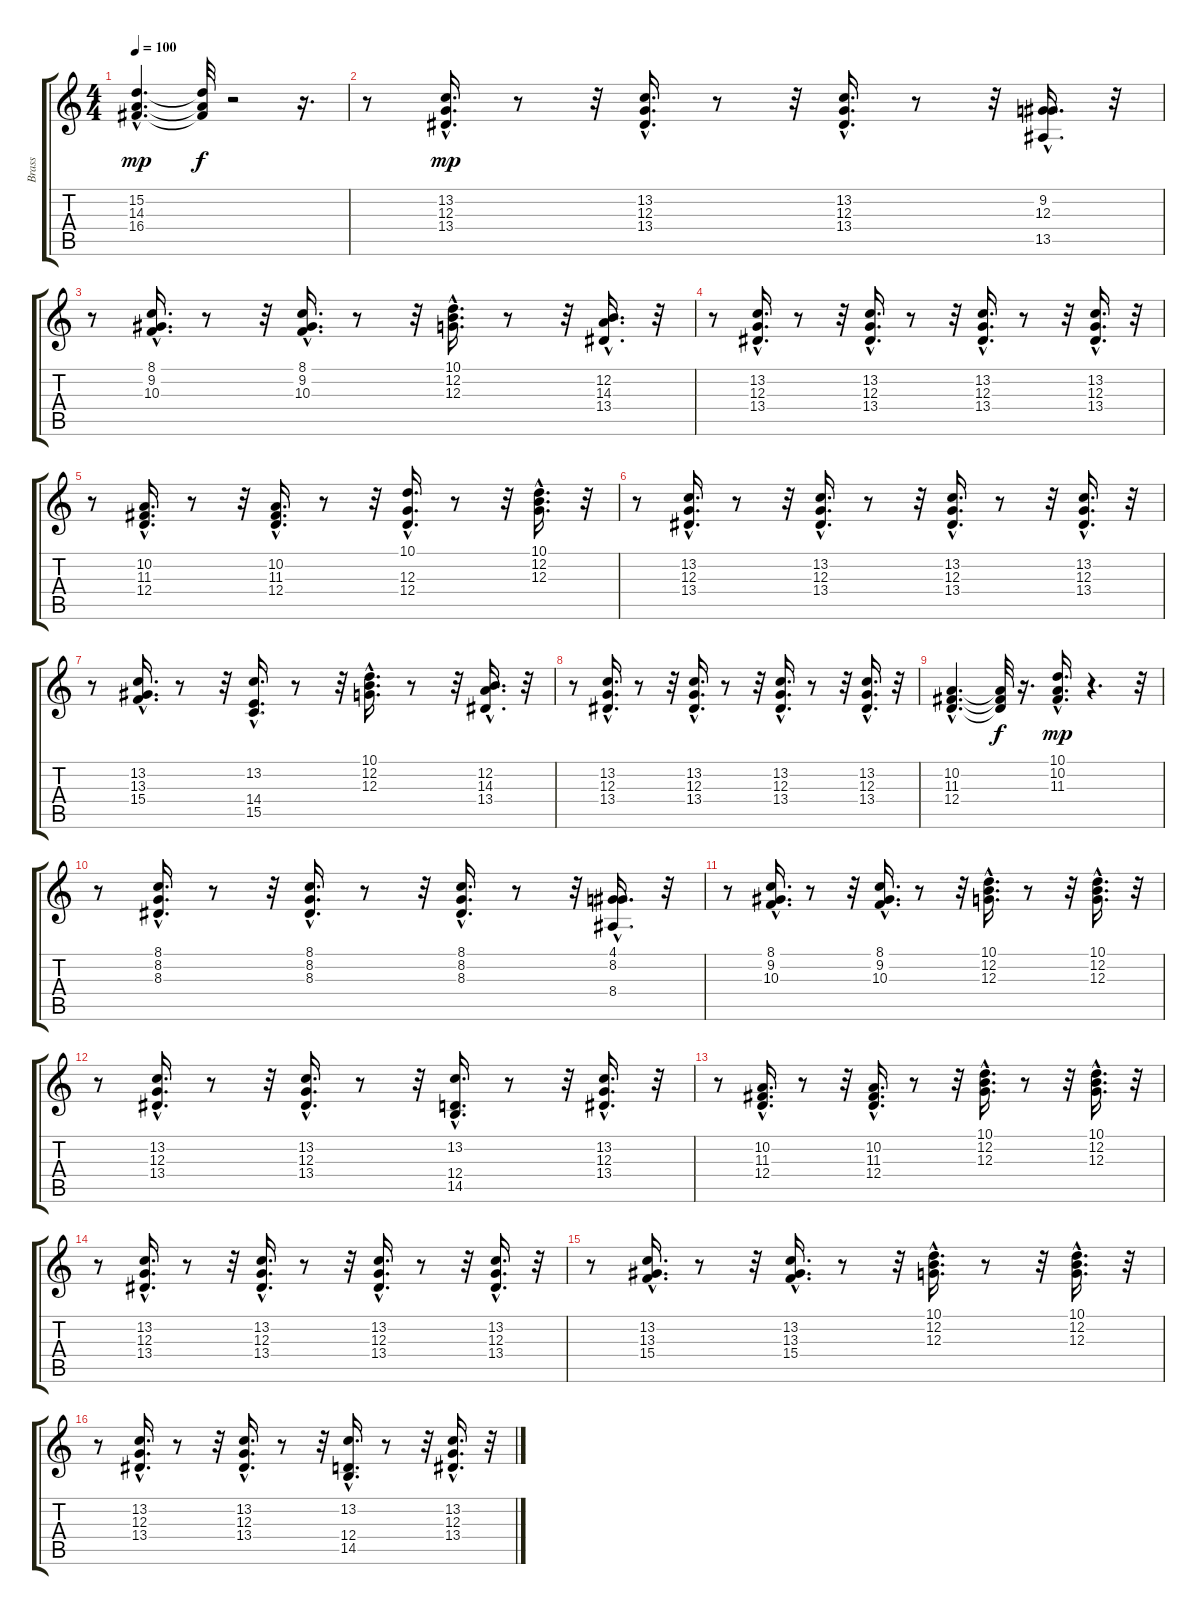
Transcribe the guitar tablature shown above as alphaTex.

\track ("Brass" "Brass") {instrument brasssection}
\staff {score tabs}
\tuning (E4 B3 G3 D3 A2 E2) {hide}
\ts (4 4)
\tempo 100
\clef g2
\ks c
(15.2{hac} 14.3{hac} 16.4{hac}).4{d dy mp} (15.2{t} 14.3{t} 16.4{t}).32{dy f} r.2 r.16{d} |
r.8 (13.2{hac} 12.3{hac} 13.4{hac}).16{d dy mp} r.8 r.32 (13.2{hac} 12.3{hac} 13.4{hac}).16{d} r.8 r.32 (13.2{hac} 12.3{hac} 13.4{hac}).16{d} r.8 r.32 (9.2{hac} 12.3{hac} 13.5{hac}).16{d} r.32 |
r.8 (8.1{hac} 9.2{hac} 10.3{hac}).16{d} r.8 r.32 (8.1{hac} 9.2{hac} 10.3{hac}).16{d} r.8 r.32 (10.1{hac} 12.2{hac} 12.3{hac}).16{d} r.8 r.32 (12.2{hac} 14.3{hac} 13.4{hac}).16{d} r.32 |
r.8 (13.2{hac} 12.3{hac} 13.4{hac}).16{d} r.8 r.32 (13.2{hac} 12.3{hac} 13.4{hac}).16{d} r.8 r.32 (13.2{hac} 12.3{hac} 13.4{hac}).16{d} r.8 r.32 (13.2{hac} 12.3{hac} 13.4{hac}).16{d} r.32 |
r.8 (10.2{hac} 11.3{hac} 12.4{hac}).16{d} r.8 r.32 (10.2{hac} 11.3{hac} 12.4{hac}).16{d} r.8 r.32 (10.1{hac} 12.3{hac} 12.4{hac}).16{d} r.8 r.32 (10.1{hac} 12.2{hac} 12.3{hac}).16{d} r.32 |
r.8 (13.2{hac} 12.3{hac} 13.4{hac}).16{d} r.8 r.32 (13.2{hac} 12.3{hac} 13.4{hac}).16{d} r.8 r.32 (13.2{hac} 12.3{hac} 13.4{hac}).16{d} r.8 r.32 (13.2{hac} 12.3{hac} 13.4{hac}).16{d} r.32 |
r.8 (13.2{hac} 13.3{hac} 15.4{hac}).16{d} r.8 r.32 (13.2{hac} 14.4{hac} 15.5{hac}).16{d} r.8 r.32 (10.1{hac} 12.2{hac} 12.3{hac}).16{d} r.8 r.32 (12.2{hac} 14.3{hac} 13.4{hac}).16{d} r.32 |
r.8 (13.2{hac} 12.3{hac} 13.4{hac}).16{d} r.8 r.32 (13.2{hac} 12.3{hac} 13.4{hac}).16{d} r.8 r.32 (13.2{hac} 12.3{hac} 13.4{hac}).16{d} r.8 r.32 (13.2{hac} 12.3{hac} 13.4{hac}).16{d} r.32 |
(10.2{hac} 11.3{hac} 12.4{hac}).4{d} (10.2{t} 11.3{t} 12.4{t}).32{dy f} r.16{d} (10.1{hac} 10.2{hac} 11.3{hac}).16{d dy mp} r.4{d} r.32 |
r.8 (8.1{hac} 8.2{hac} 8.3{hac}).16{d} r.8 r.32 (8.1{hac} 8.2{hac} 8.3{hac}).16{d} r.8 r.32 (8.1{hac} 8.2{hac} 8.3{hac}).16{d} r.8 r.32 (4.1{hac} 8.2{hac} 8.4{hac}).16{d} r.32 |
r.8 (8.1{hac} 9.2{hac} 10.3{hac}).16{d} r.8 r.32 (8.1{hac} 9.2{hac} 10.3{hac}).16{d} r.8 r.32 (10.1{hac} 12.2{hac} 12.3{hac}).16{d} r.8 r.32 (10.1{hac} 12.2{hac} 12.3{hac}).16{d} r.32 |
r.8 (13.2{hac} 12.3{hac} 13.4{hac}).16{d} r.8 r.32 (13.2{hac} 12.3{hac} 13.4{hac}).16{d} r.8 r.32 (13.2{hac} 12.4{hac} 14.5{hac}).16{d} r.8 r.32 (13.2{hac} 12.3{hac} 13.4{hac}).16{d} r.32 |
r.8 (10.2{hac} 11.3{hac} 12.4{hac}).16{d} r.8 r.32 (10.2{hac} 11.3{hac} 12.4{hac}).16{d} r.8 r.32 (10.1{hac} 12.2{hac} 12.3{hac}).16{d} r.8 r.32 (10.1{hac} 12.2{hac} 12.3{hac}).16{d} r.32 |
r.8 (13.2{hac} 12.3{hac} 13.4{hac}).16{d} r.8 r.32 (13.2{hac} 12.3{hac} 13.4{hac}).16{d} r.8 r.32 (13.2{hac} 12.3{hac} 13.4{hac}).16{d} r.8 r.32 (13.2{hac} 12.3{hac} 13.4{hac}).16{d} r.32 |
r.8 (13.2{hac} 13.3{hac} 15.4{hac}).16{d} r.8 r.32 (13.2{hac} 13.3{hac} 15.4{hac}).16{d} r.8 r.32 (10.1{hac} 12.2{hac} 12.3{hac}).16{d} r.8 r.32 (10.1{hac} 12.2{hac} 12.3{hac}).16{d} r.32 |
r.8 (13.2{hac} 12.3{hac} 13.4{hac}).16{d} r.8 r.32 (13.2{hac} 12.3{hac} 13.4{hac}).16{d} r.8 r.32 (13.2{hac} 12.4{hac} 14.5{hac}).16{d} r.8 r.32 (13.2{hac} 12.3{hac} 13.4{hac}).16{d} r.32
